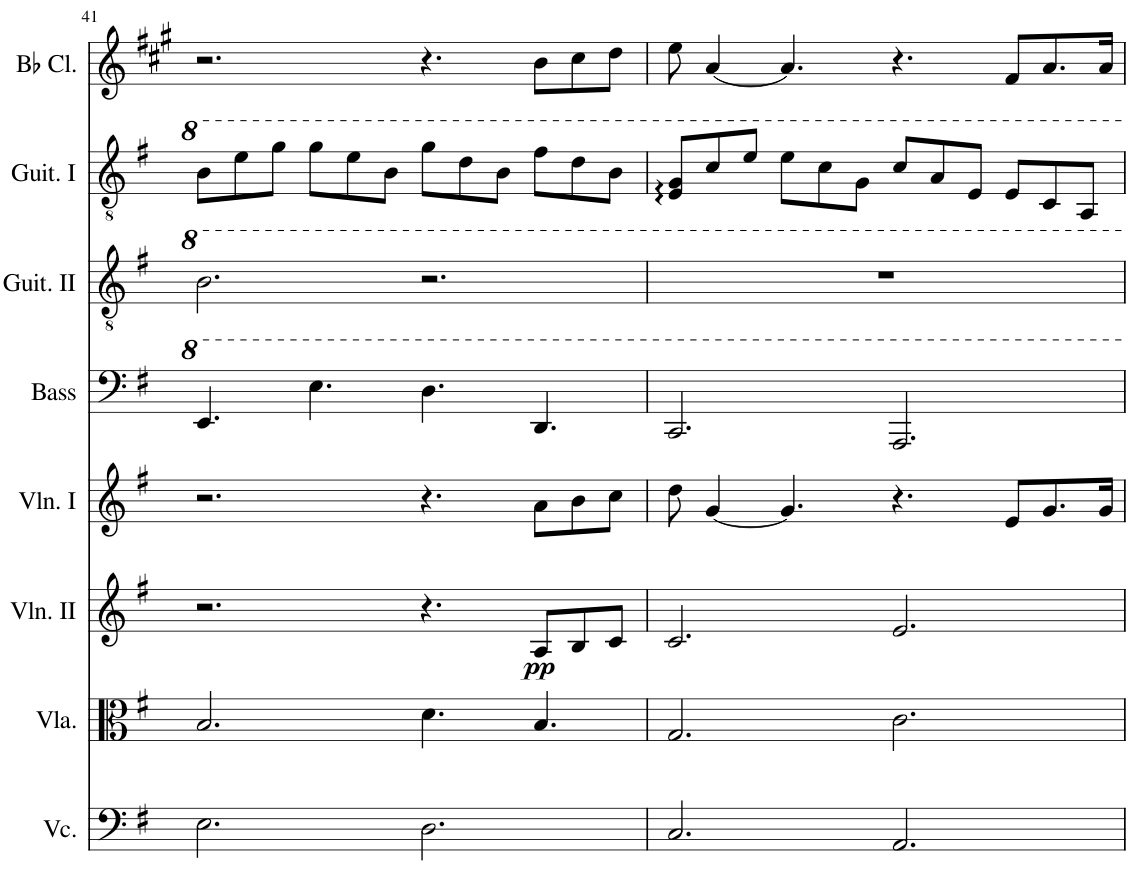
**kern	**kern	**kern	**dynam	**kern	**kern	**kern	**kern	**kern
*part8	*part7	*part6	*part6	*part5	*part4	*part3	*part2	*part1
*staff8	*staff7	*staff6	*staff6	*staff5	*staff4	*staff3	*staff2	*staff1
*I"Violoncello	*I"Viola	*I"Violin II	*	*I"Violin I	*I"Acoustic Bass	*I"Classical Guitar II	*I"Classical Guitar I	*I"Bb Clarinet
*I'Vc.	*I'Vla.	*I'Vln. II	*	*I'Vln. I	*I'Bass	*I'Guit. II	*I'Guit. I	*I'Bb Cl.
!!LO:PB:g=z
*clefF4	*clefC3	*clefG2	*	*clefG2	*clefF4	*clefGv2	*clefGv2	*clefG2
*	*	*	*	*	*Trd7c12	*	*	*Trd1c2
*k[f#]	*k[f#]	*k[f#]	*	*k[f#]	*k[f#]	*k[f#]	*k[f#]	*k[f#c#g#]
*M12/8	*M12/8	*M12/8	*	*M12/8	*M12/8	*M12/8	*M12/8	*M12/8
=41	=41	=41	=41	=41	=41	=41	=41	=41
2.E\	2.B/	2.r	.	2.r	4.E/	2.b\	8b\L	2.r
.	.	.	.	.	.	.	8ee\	.
.	.	.	.	.	.	.	8gg\J	.
.	.	.	.	.	4.e\	.	8gg\L	.
.	.	.	.	.	.	.	8ee\	.
.	.	.	.	.	.	.	8b\J	.
2.D\	4.d\	4.r	.	4.r	4.d\	2.r	8gg\L	4.r
.	.	.	.	.	.	.	8dd\	.
.	.	.	.	.	.	.	8b\J	.
!	!	!	!LO:DY:b	!	!	!	!	!
.	4.B/	8A/L	pp	8a\L	4.D/	.	8ff#\L	8b\L
.	.	8B/	.	8b\	.	.	8dd\	8cc#\
.	.	8c/J	.	8cc\J	.	.	8b\J	8dd\J
=42	=42	=42	=42	=42	=42	=42	=42	=42
2.C/	2.G/	2.c/	.	8dd\	2.C/	1.r	8e/ 8g/L	8ee\
.	.	.	.	[4g/	.	.	8cc/	[4a/
.	.	.	.	.	.	.	8ee/J	.
.	.	.	.	4.g/]	.	.	8ee\L	4.a/]
.	.	.	.	.	.	.	8cc\	.
.	.	.	.	.	.	.	8g\J	.
2.AA/	2.c\	2.e/	.	4.r	2.AA/	.	8cc/L	4.r
.	.	.	.	.	.	.	8a/	.
.	.	.	.	.	.	.	8e/J	.
.	.	.	.	8e/L	.	.	8e/L	8f#/L
.	.	.	.	8.g/	.	.	8c/	8.a/
.	.	.	.	.	.	.	8A/J	.
.	.	.	.	16g/Jk	.	.	.	16a/Jk
=	=	=	=	=	=	=	=	=
*-	*-	*-	*-	*-	*-	*-	*-	*-
